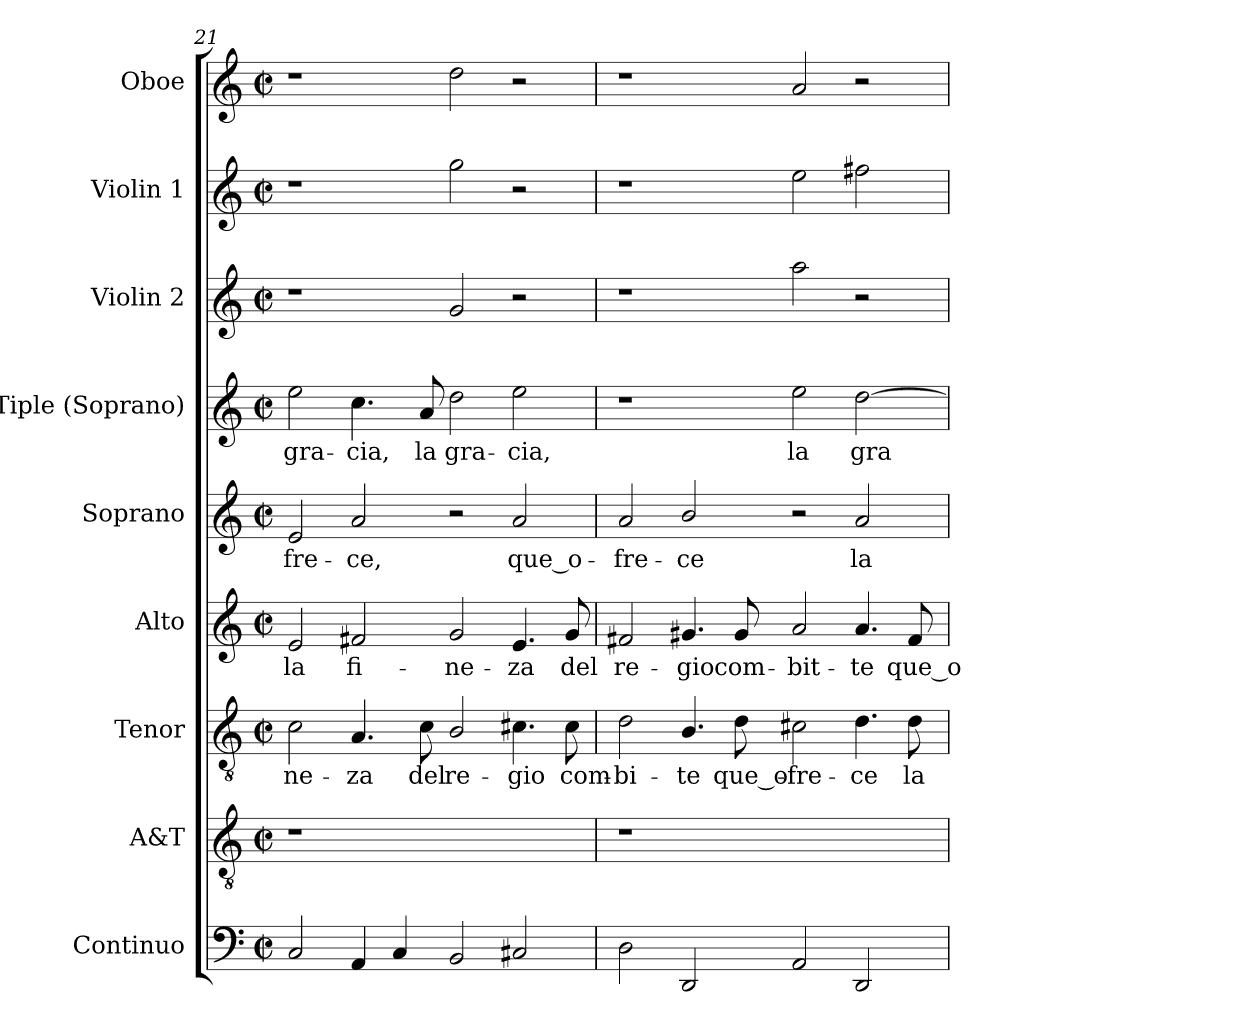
**kern	**kern	**kern	**text	**kern	**text	**kern	**text	**kern	**text	**kern	**kern	**kern
*part9	*part8	*part7	*part7	*part6	*part6	*part5	*part5	*part4	*part4	*part3	*part2	*part1
*staff9	*staff8	*staff7	*staff7	*staff6	*staff6	*staff5	*staff5	*staff4	*staff4	*staff3	*staff2	*staff1
*I"Continuo	*I"A&T	*I"Tenor	*	*I"Alto	*	*I"Soprano	*	*I"Tiple (Soprano)	*	*I"Violin 2	*I"Violin 1	*I"Oboe
*I'Cont.	*I'A. & T.	*I'T.	*	*I'A.	*	*I'S.	*	*I'S.	*	*I'Vln. 2	*I'Vln. 1	*I'Ob.
!!LO:LB:g=z
*clefF4	*clefGv2	*clefGv2	*	*clefG2	*	*clefG2	*	*clefG2	*	*clefG2	*clefG2	*clefG2
*	*ITrd7c12	*ITrd7c12	*	*	*	*	*	*	*	*	*	*
*k[]	*k[]	*k[]	*	*k[]	*	*k[]	*	*k[]	*	*k[]	*k[]	*k[]
*C:	*C:	*C:	*	*C:	*	*C:	*	*C:	*	*C:	*C:	*C:
*M2/2	*M2/2	*M2/2	*	*M2/2	*	*M2/2	*	*M2/2	*	*M2/2	*M2/2	*M2/2
*met(c|)	*met(c|)	*met(c|)	*	*met(c|)	*	*met(c|)	*	*met(c|)	*	*met(c|)	*met(c|)	*met(c|)
=21	=21	=21	=21	=21	=21	=21	=21	=21	=21	=21	=21	=21
!	!LO:N:vis=1	!	!	!	!	!	!	!	!	!	!	!
!	!	!	!LO:LY:b:color=#000000	!	!	!	!	!	!	!	!	!
!	!	!	!	!	!LO:LY:b:color=#000000	!	!	!	!	!	!	!
!	!	!	!	!	!	!	!LO:LY:b:color=#000000	!	!	!	!	!
!	!	!	!	!	!	!	!	!	!LO:LY:b:color=#000000	!	!	!
2Ci/	1r	2Ci\	-ne-	2ei/	la	2ei/	-fre-	2eei\	gra-	1r	1r	1r
!	!	!	!LO:LY:b:color=#000000	!	!	!	!	!	!	!	!	!
!	!	!	!	!	!LO:LY:b:color=#000000	!	!	!	!	!	!	!
!	!	!	!	!	!	!	!LO:LY:b:color=#000000	!	!	!	!	!
!	!	!	!	!	!	!	!	!	!LO:LY:b:color=#000000	!	!	!
4AAi/	.	4.AAi/	-za	2f#Xi/	fi-	2ai/	-ce,	4.cci\	-cia,	.	.	.
4Ci/	.	.	.	.	.	.	.	.	.	.	.	.
!	!	!	!LO:LY:b:color=#000000	!	!	!	!	!	!	!	!	!
!	!	!	!	!	!	!	!	!	!LO:LY:b:color=#000000	!	!	!
.	.	8Ci\	del	.	.	.	.	8ai/	la	.	.	.
!	!	!	!LO:LY:b:color=#000000	!	!	!	!	!	!	!	!	!
!	!	!	!	!	!LO:LY:b:color=#000000	!	!	!	!	!	!	!
!	!	!	!	!	!	!	!	!	!LO:LY:b:color=#000000	!	!	!
2BBi/	1ryy	2BBi/	re-	2gi/	-ne-	2r	.	2ddi\	gra-	2gi/	2ggi\	2ddi\
!	!	!	!LO:LY:b:color=#000000	!	!	!	!	!	!	!	!	!
!	!	!	!	!	!LO:LY:b:color=#000000	!	!	!	!	!	!	!
!	!	!	!	!	!	!	!LO:LY:b:color=#000000	!	!	!	!	!
!	!	!	!	!	!	!	!	!	!LO:LY:b:color=#000000	!	!	!
2C#Xi/	.	4.C#Xi\	-gio	4.ei/	-za	2ai/	que_o-	2eei\	-cia,	2r	2r	2r
!	!	!	!LO:LY:b:color=#000000	!	!	!	!	!	!	!	!	!
!	!	!	!	!	!LO:LY:b:color=#000000	!	!	!	!	!	!	!
.	.	8C#i\	com-	8gi/	del	.	.	.	.	.	.	.
=22	=22	=22	=22	=22	=22	=22	=22	=22	=22	=22	=22	=22
!	!LO:N:vis=1	!	!	!	!	!	!	!	!	!	!	!
!	!	!	!LO:LY:b:color=#000000	!	!	!	!	!	!	!	!	!
!	!	!	!	!	!LO:LY:b:color=#000000	!	!	!	!	!	!	!
!	!	!	!	!	!	!	!LO:LY:b:color=#000000	!	!	!	!	!
2Di\	1r	2Di\	-bi-	2f#Xi/	re-	2ai/	-fre-	1r	.	1r	1r	1r
!	!	!	!LO:LY:b:color=#000000	!	!	!	!	!	!	!	!	!
!	!	!	!	!	!LO:LY:b:color=#000000	!	!	!	!	!	!	!
!	!	!	!	!	!	!	!LO:LY:b:color=#000000	!	!	!	!	!
2DDi/	.	4.BBi/	-te	4.g#Xi/	-gio	2bi/	-ce	.	.	.	.	.
!	!	!	!LO:LY:b:color=#000000	!	!	!	!	!	!	!	!	!
!	!	!	!	!	!LO:LY:b:color=#000000	!	!	!	!	!	!	!
.	.	8Di\	que_o-	8g#i/	com-	.	.	.	.	.	.	.
!	!	!	!LO:LY:b:color=#000000	!	!	!	!	!	!	!	!	!
!	!	!	!	!	!LO:LY:b:color=#000000	!	!	!	!	!	!	!
!	!	!	!	!	!	!	!	!	!LO:LY:b:color=#000000	!	!	!
2AAi/	1ryy	2C#Xi\	-fre-	2ai/	-bit-	2r	.	2eei\	la	2aai\	2eei\	2ai/
!	!	!	!LO:LY:b:color=#000000	!	!	!	!	!	!	!	!	!
!	!	!	!	!	!LO:LY:b:color=#000000	!	!	!	!	!	!	!
!	!	!	!	!	!	!	!LO:LY:b:color=#000000	!	!	!	!	!
!	!	!	!	!	!	!	!	!	!LO:LY:b:color=#000000	!	!	!
2DDi/	.	4.Di\	-ce	4.ai/	-te	2ai/	la	[2ddi\	gra-	2r	2ff#Xi\	2r
!	!	!	!LO:LY:b:color=#000000	!	!	!	!	!	!	!	!	!
!	!	!	!	!	!LO:LY:b:color=#000000	!	!	!	!	!	!	!
.	.	8Di\	la	8f#i/	que_o-	.	.	.	.	.	.	.
=	=	=	=	=	=	=	=	=	=	=	=	=
*-	*-	*-	*-	*-	*-	*-	*-	*-	*-	*-	*-	*-
